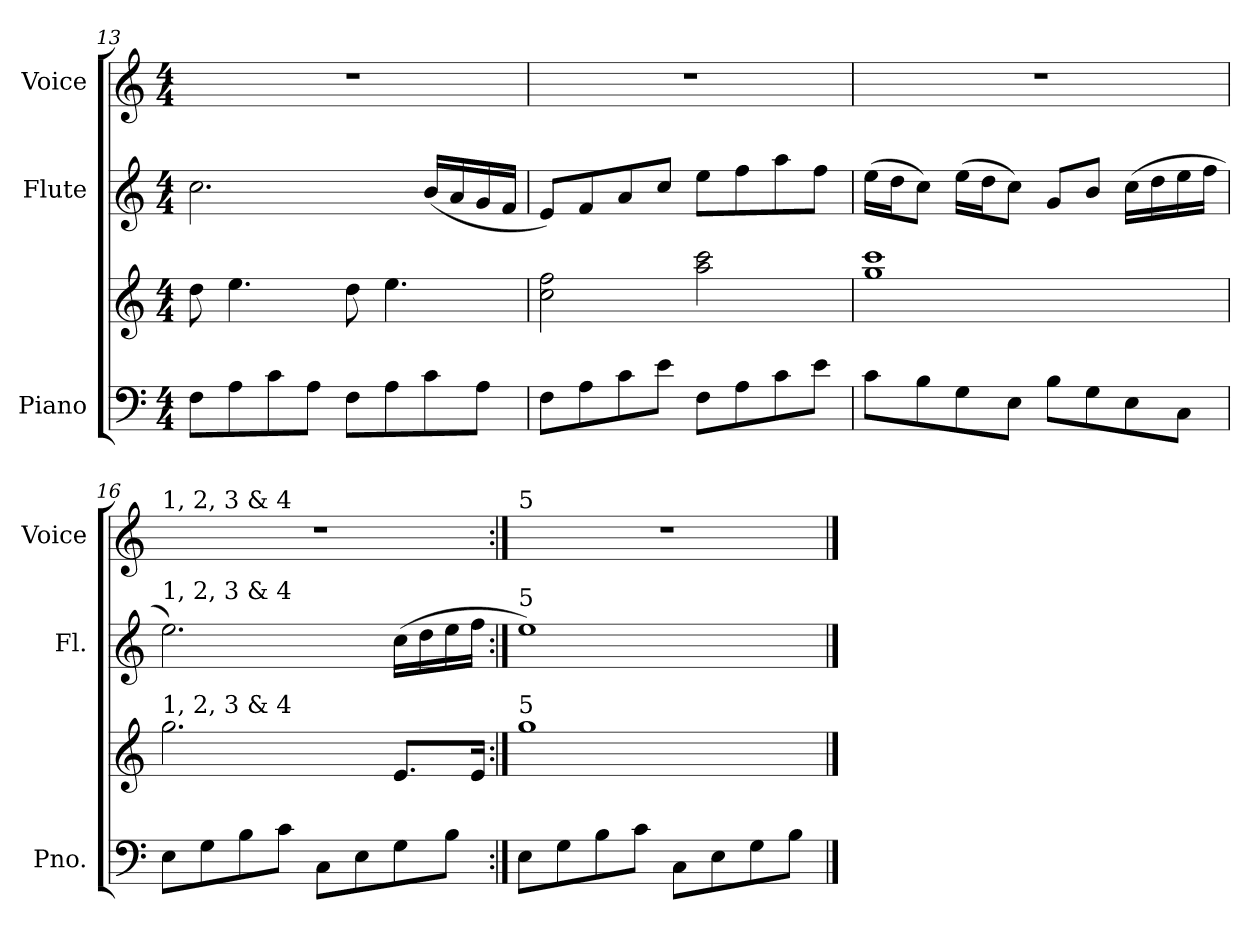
**kern	**kern	**kern	**kern
*part3	*part3	*part2	*part1
*staff4	*staff3	*staff2	*staff1
*I"Piano	*	*I"Flute	*I"Voice
*I'Pno.	*	*I'Fl.	*I'Voice
*clefF4	*clefG2	*clefG2	*clefG2
*k[]	*k[]	*k[]	*k[]
*C:	*C:	*C:	*C:
*M4/4	*M4/4	*M4/4	*M4/4
=13	=13	=13	=13
8Fi\L	8ddi\	2.cci\	1r
8Ai\	4.eei\	.	.
8ci\	.	.	.
8Ai\J	.	.	.
8Fi\L	8ddi\	.	.
8Ai\	4.eei\	.	.
8ci\	.	(16bi/LL	.
.	.	16ai/	.
8Ai\J	.	16gi/	.
.	.	16fi/JJ	.
=14	=14	=14	=14
8Fi\L	2cci\ 2ffi	8ei/L)	1r
8Ai\	.	8fi/	.
8ci\	.	8ai/	.
8ei\J	.	8cci/J	.
8Fi\L	2aai\ 2ccci	8eei\L	.
8Ai\	.	8ffi\	.
8ci\	.	8aai\	.
8ei\J	.	8ffi\J	.
!!LO:LB:g=z
=15	=15	=15	=15
8ci\L	1ggi 1ccci	(16eei\LL	1r
.	.	16ddi\J	.
8Bi\	.	8cci\J)	.
8Gi\	.	(16eei\LL	.
.	.	16ddi\J	.
8Ei\J	.	8cci\J)	.
8Bi\L	.	8gi/L	.
8Gi\	.	8bi/J	.
8Ei\	.	(16cci\LL	.
.	.	16ddi\	.
8Ci\J	.	16eei\	.
.	.	16ffi\JJ	.
=16	=16	=16	=16
!	!	!	!LO:TX:a:t=1, 2, 3 & 4
!	!	!LO:TX:a:t=1, 2, 3 & 4	!
!	!LO:TX:a:t=1, 2, 3 & 4	!	!
8Ei\L	2.ggi\	2.eei\)	1r
8Gi\	.	.	.
8Bi\	.	.	.
8ci\J	.	.	.
8Ci\L	.	.	.
8Ei\	.	.	.
8Gi\	8.ei/L	(16cci\LL	.
.	.	16ddi\	.
8Bi\J	.	16eei\	.
.	16ei/Jk	16ffi\JJ	.
=17:|!	=17:|!	=17:|!	=17:|!
!	!	!	!LO:TX:a:t=5
!	!	!LO:TX:a:t=5	!
!	!LO:TX:a:t=5	!	!
8Ei\L	1ggi	1eei)	1r
8Gi\	.	.	.
8Bi\	.	.	.
8ci\J	.	.	.
8Ci\L	.	.	.
8Ei\	.	.	.
8Gi\	.	.	.
8Bi\J	.	.	.
==	==	==	==
*-	*-	*-	*-
